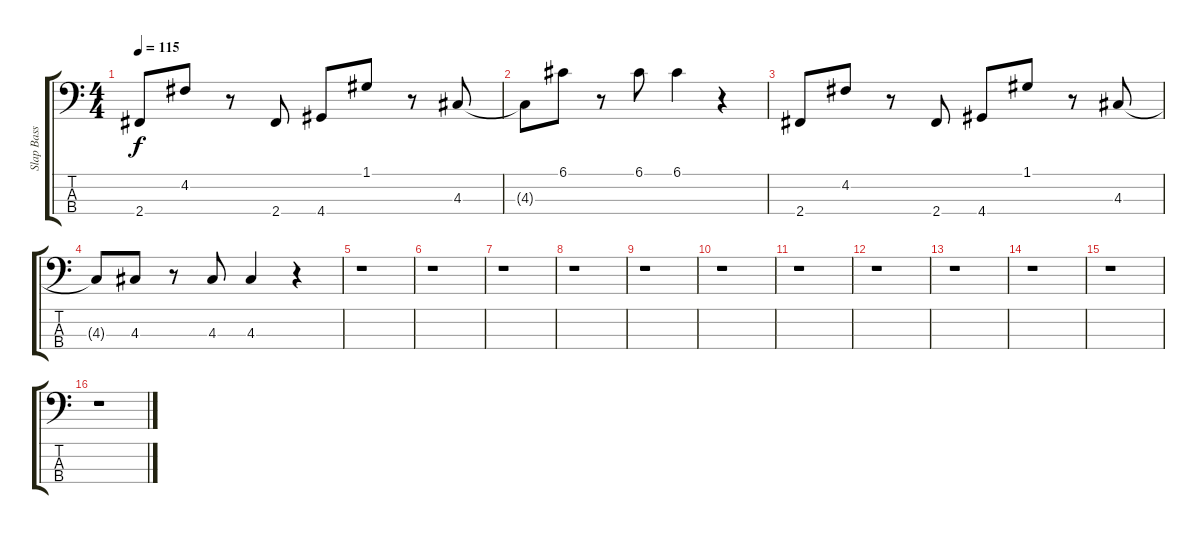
\track ("Slap Bass" "Slap Bass") {instrument slapbass1}
\staff {score tabs}
\tuning (G2 D2 A1 E1) {hide}
\ts (4 4)
\tempo 115
\clef f4
\ks c
2.4.8{dy f} 4.2.8 r.8 2.4.8 4.4.8 1.1.8 r.8 4.3.8 |
4.3{t}.8 6.1.8 r.8 6.1.8 6.1.4 r.4 |
2.4.8 4.2.8 r.8 2.4.8 4.4.8 1.1.8 r.8 4.3.8 |
4.3{t}.8 4.3.8 r.8 4.3.8 4.3.4 r.4 |
r.1 |
r.1 |
r.1 |
r.1 |
r.1 |
r.1 |
r.1 |
r.1 |
r.1 |
r.1 |
r.1 |
r.1
